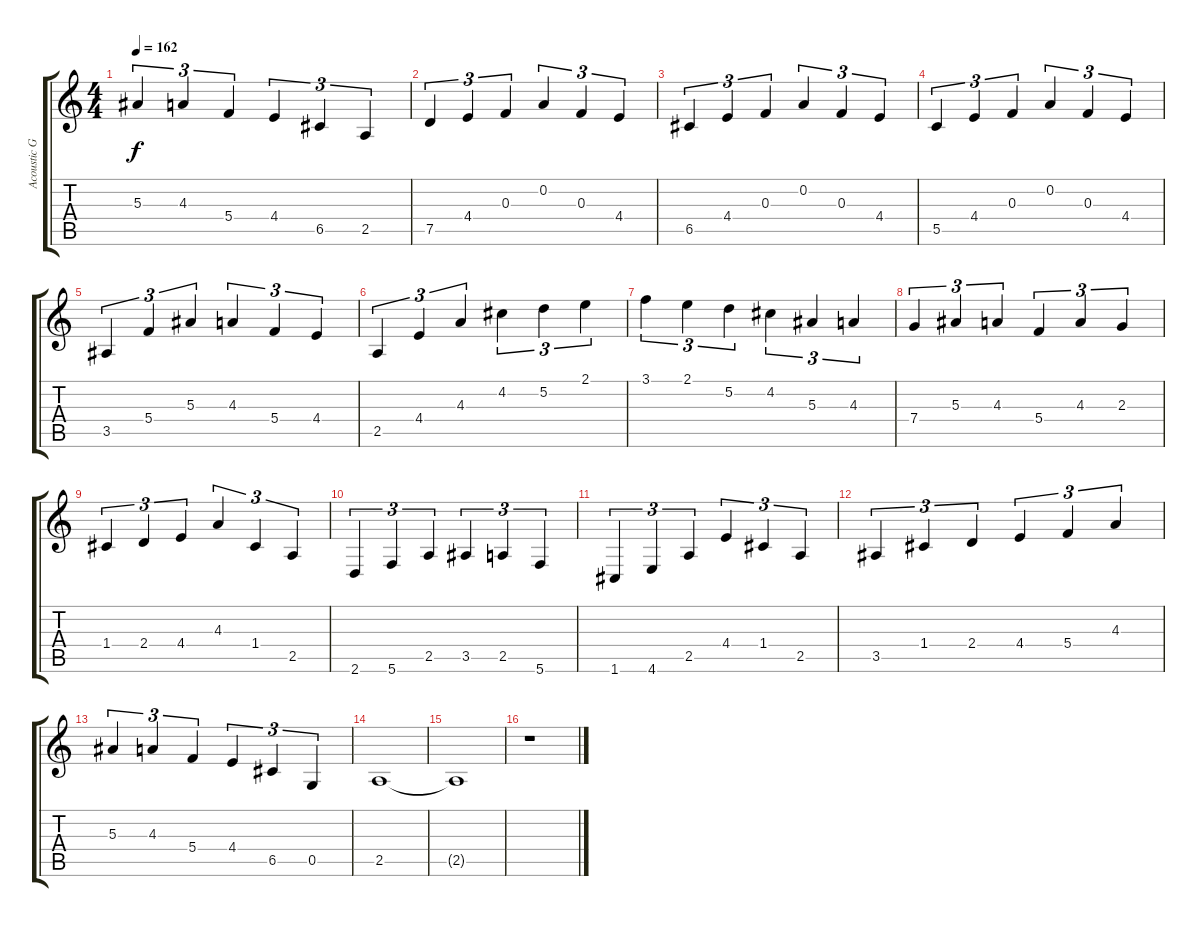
\track ("Acoustic Gtr" "Acoustic G") {instrument acousticguitarsteel}
\staff {score tabs}
\tuning (D4 A3 F3 C3 G2 C2) {hide}
\ts (4 4)
\tempo 162
\clef g2
\ks c
5.3.4{tu (3 2) dy f} 4.3.4{tu (3 2)} 5.4.4{tu (3 2)} 4.4.4{tu (3 2)} 6.5.4{tu (3 2)} 2.5.4{tu (3 2)} |
7.5.4{tu (3 2)} 4.4.4{tu (3 2)} 0.3.4{tu (3 2)} 0.2.4{tu (3 2)} 0.3.4{tu (3 2)} 4.4.4{tu (3 2)} |
6.5.4{tu (3 2)} 4.4.4{tu (3 2)} 0.3.4{tu (3 2)} 0.2.4{tu (3 2)} 0.3.4{tu (3 2)} 4.4.4{tu (3 2)} |
5.5.4{tu (3 2)} 4.4.4{tu (3 2)} 0.3.4{tu (3 2)} 0.2.4{tu (3 2)} 0.3.4{tu (3 2)} 4.4.4{tu (3 2)} |
3.5.4{tu (3 2)} 5.4.4{tu (3 2)} 5.3.4{tu (3 2)} 4.3.4{tu (3 2)} 5.4.4{tu (3 2)} 4.4.4{tu (3 2)} |
2.5.4{tu (3 2)} 4.4.4{tu (3 2)} 4.3.4{tu (3 2)} 4.2.4{tu (3 2)} 5.2.4{tu (3 2)} 2.1.4{tu (3 2)} |
3.1.4{tu (3 2)} 2.1.4{tu (3 2)} 5.2.4{tu (3 2)} 4.2.4{tu (3 2)} 5.3.4{tu (3 2)} 4.3.4{tu (3 2)} |
7.4.4{tu (3 2)} 5.3.4{tu (3 2)} 4.3.4{tu (3 2)} 5.4.4{tu (3 2)} 4.3.4{tu (3 2)} 2.3.4{tu (3 2)} |
1.4.4{tu (3 2)} 2.4.4{tu (3 2)} 4.4.4{tu (3 2)} 4.3.4{tu (3 2)} 1.4.4{tu (3 2)} 2.5.4{tu (3 2)} |
2.6.4{tu (3 2)} 5.6.4{tu (3 2)} 2.5.4{tu (3 2)} 3.5.4{tu (3 2)} 2.5.4{tu (3 2)} 5.6.4{tu (3 2)} |
1.6.4{tu (3 2)} 4.6.4{tu (3 2)} 2.5.4{tu (3 2)} 4.4.4{tu (3 2)} 1.4.4{tu (3 2)} 2.5.4{tu (3 2)} |
3.5.4{tu (3 2)} 1.4.4{tu (3 2)} 2.4.4{tu (3 2)} 4.4.4{tu (3 2)} 5.4.4{tu (3 2)} 4.3.4{tu (3 2)} |
5.3.4{tu (3 2)} 4.3.4{tu (3 2)} 5.4.4{tu (3 2)} 4.4.4{tu (3 2)} 6.5.4{tu (3 2)} 0.5.4{tu (3 2)} |
2.5.1 |
2.5{t}.1 |
r.1
